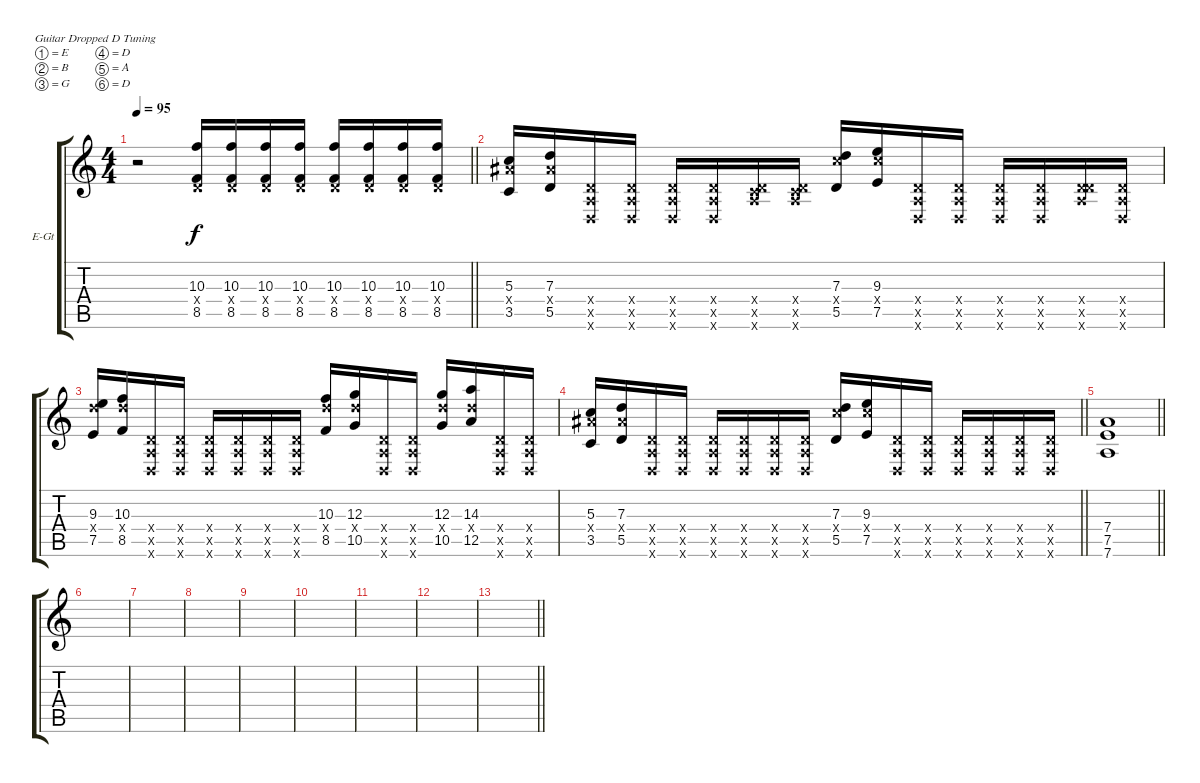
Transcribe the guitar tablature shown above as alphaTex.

\bracketExtendMode groupsimilarinstruments
\firstSystemTrackNameOrientation horizontal
\otherSystemsTrackNameOrientation horizontal
\track ("Pat" "E-Gt") {instrument distortionguitar}
\staff {score tabs}
\tuning (E4 B3 G3 D3 A2 D2)
\ts (4 4)
\tempo 95
\clef g2
\barLineRight lightlight
\ks c
r.2{dy f} (8.5 10.3 0.4{x}).16 (10.3 8.5 0.4{x}).16 (10.3 8.5 0.4{x}).16 (10.3 8.5 0.4{x}).16 (8.5 10.3 0.4{x}).16 (10.3 8.5 0.4{x}).16 (10.3 8.5 0.4{x}).16 (10.3 8.5 0.4{x}).16 |
(8.4{x} 3.5 5.3).16 (8.4{x} 5.5 7.3).16 (0.4{x} 0.5{x} 0.6{x}).16 (0.4{x} 0.5{x} 0.6{x}).16 (0.4{x} 0.5{x} 0.6{x}).16 (0.4{x} 0.5{x} 0.6{x}).16 (0.4{x} 0.5{x} 10.6{x}).16 (0.4{x} 0.5{x} 10.6{x}).16 (10.4{x} 5.5 7.3).16 (10.4{x} 7.5 9.3).16 (0.4{x} 0.5{x} 0.6{x}).16 (0.4{x} 0.5{x} 0.6{x}).16 (0.4{x} 0.5{x} 0.6{x}).16 (0.4{x} 0.5{x} 0.6{x}).16 (0.4{x} 0.5{x} 12.6{x}).16 (0.4{x} 0.5{x} 0.6{x}).16 |
(12.4{x} 7.5 9.3).16 (12.4{x} 8.5 10.3).16 (0.4{x} 0.5{x} 0.6{x}).16 (0.4{x} 0.5{x} 0.6{x}).16 (0.4{x} 0.5{x} 0.6{x}).16 (0.4{x} 0.5{x} 0.6{x}).16 (0.4{x} 0.5{x} 0.6{x}).16 (0.4{x} 0.5{x} 0.6{x}).16 (12.4{x} 8.5 10.3).16 (12.4{x} 10.5 12.3).16 (0.4{x} 0.5{x} 0.6{x}).16 (0.4{x} 0.5{x} 0.6{x}).16 (12.4{x} 10.5 12.3).16 (12.4{x} 12.5 14.3).16 (0.4{x} 0.5{x} 0.6{x}).16 (0.4{x} 0.5{x} 0.6{x}).16 |
\barLineRight lightlight
(8.4{x} 3.5 5.3).16 (8.4{x} 5.5 7.3).16 (0.4{x} 0.5{x} 0.6{x}).16 (0.4{x} 0.5{x} 0.6{x}).16 (0.4{x} 0.5{x} 0.6{x}).16 (0.4{x} 0.5{x} 0.6{x}).16 (0.4{x} 0.5{x} 0.6{x}).16 (0.4{x} 0.5{x} 0.6{x}).16 (10.4{x} 5.5 7.3).16 (10.4{x} 7.5 9.3).16 (0.4{x} 0.5{x} 0.6{x}).16 (0.4{x} 0.5{x} 0.6{x}).16 (0.4{x} 0.5{x} 0.6{x}).16 (0.4{x} 0.5{x} 0.6{x}).16 (0.4{x} 0.5{x} 0.6{x}).16 (0.4{x} 0.5{x} 0.6{x}).16 |
\barLineRight lightlight
(7.6 7.5 7.4).1 |
|
|
|
|
|
|
|
\barLineRight lightlight
